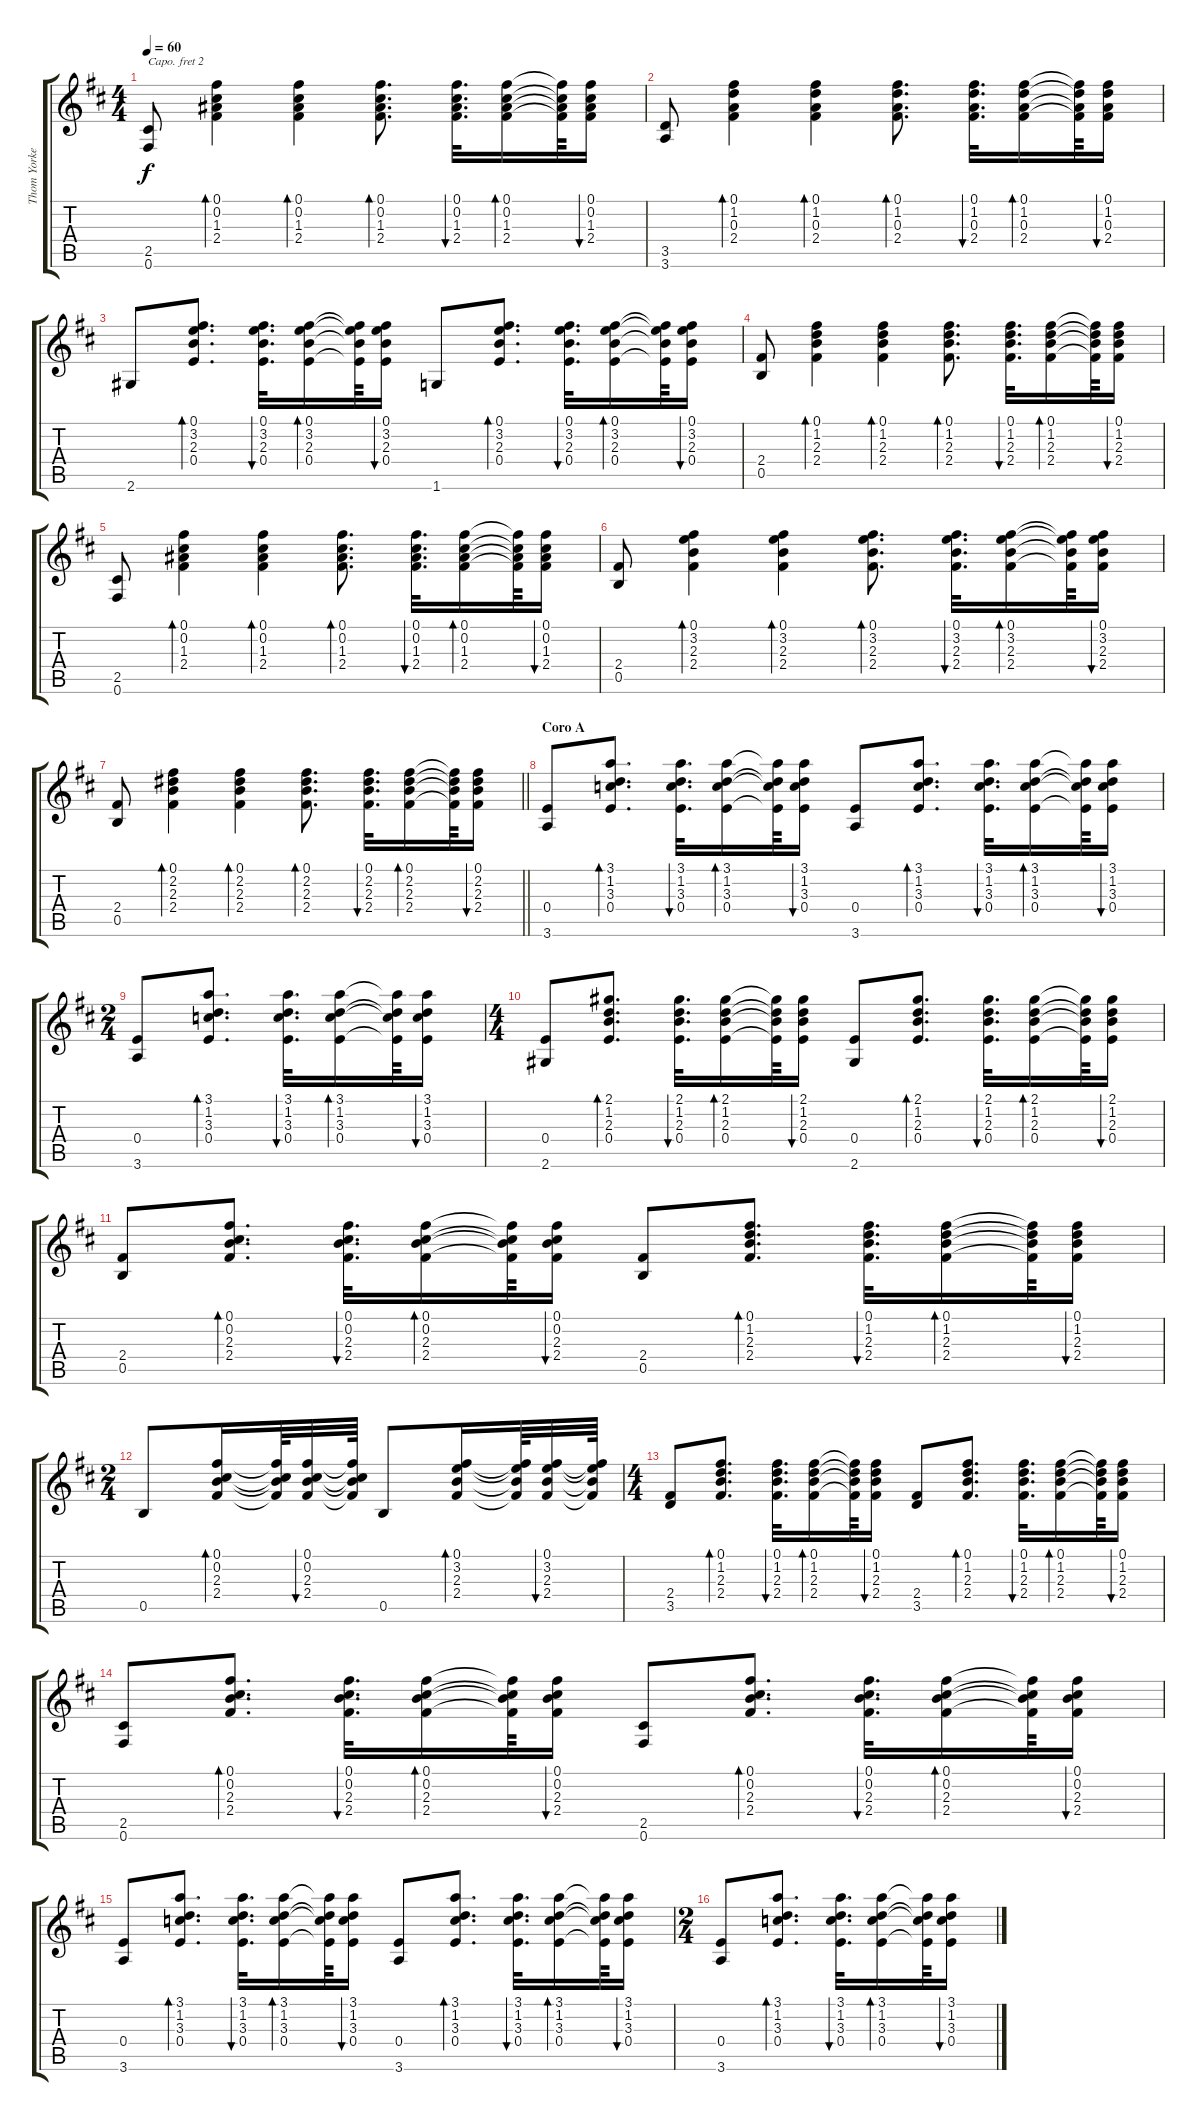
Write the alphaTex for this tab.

\track ("Thom Yorke" "Thom Yorke") {instrument acousticguitarsteel}
\staff {score tabs}
\capo 2
\tuning (E4 B3 G3 D3 A2 E2) {hide}
\ts (4 4)
\tempo 60
\clef g2
\ks d
(2.5 0.6).8{dy f} (0.1 0.2 1.3 2.4).4{bd 30} (0.1 0.2 1.3 2.4).4{bd 30} (0.1 0.2 1.3 2.4).8{d bd 30} (0.1 0.2 1.3 2.4).32{d bu 30} (0.1 0.2 1.3 2.4).16{bd 30} (0.1{t} 0.2{t} 1.3{t} 2.4{t}).64 (0.1 0.2 1.3 2.4).16{bu 30} |
(3.5 3.6).8 (0.1 1.2 0.3 2.4).4{bd 30} (0.1 1.2 0.3 2.4).4{bd 30} (0.1 1.2 0.3 2.4).8{d bd 30} (0.1 1.2 0.3 2.4).32{d bu 30} (0.1 1.2 0.3 2.4).16{bd 30} (0.1{t} 1.2{t} 0.3{t} 2.4{t}).64 (0.1 1.2 0.3 2.4).16{bu 30} |
2.6.8 (0.1 3.2 2.3 0.4).8{d bd 30} (0.1 3.2 2.3 0.4).32{d bu 30} (0.1 3.2 2.3 0.4).16{bd 30} (0.1{t} 3.2{t} 2.3{t} 0.4{t}).64 (0.1 3.2 2.3 0.4).16{bu 30} 1.6.8 (0.1 3.2 2.3 0.4).8{d bd 30} (0.1 3.2 2.3 0.4).32{d bu 30} (0.1 3.2 2.3 0.4).16{bd 30} (0.1{t} 3.2{t} 2.3{t} 0.4{t}).64 (0.1 3.2 2.3 0.4).16{bu 30} |
(2.4 0.5).8 (0.1 1.2 2.3 2.4).4{bd 30} (0.1 1.2 2.3 2.4).4{bd 30} (0.1 1.2 2.3 2.4).8{d bd 30} (0.1 1.2 2.3 2.4).32{d bu 30} (0.1 1.2 2.3 2.4).16{bd 30} (0.1{t} 1.2{t} 2.3{t} 2.4{t}).64 (0.1 1.2 2.3 2.4).16{bu 30} |
(2.5 0.6).8 (0.1 0.2 1.3 2.4).4{bd 30} (0.1 0.2 1.3 2.4).4{bd 30} (0.1 0.2 1.3 2.4).8{d bd 30} (0.1 0.2 1.3 2.4).32{d bu 30} (0.1 0.2 1.3 2.4).16{bd 30} (0.1{t} 0.2{t} 1.3{t} 2.4{t}).64 (0.1 0.2 1.3 2.4).16{bu 30} |
(2.4 0.5).8 (0.1 3.2 2.3 2.4).4{bd 30} (0.1 3.2 2.3 2.4).4{bd 30} (0.1 3.2 2.3 2.4).8{d bd 30} (0.1 3.2 2.3 2.4).32{d bu 30} (0.1 3.2 2.3 2.4).16{bd 30} (0.1{t} 3.2{t} 2.3{t} 2.4{t}).64 (0.1 3.2 2.3 2.4).16{bu 30} |
\barLineRight lightlight
(2.4 0.5).8 (0.1 2.2 2.3 2.4).4{bd 30} (0.1 2.2 2.3 2.4).4{bd 30} (0.1 2.2 2.3 2.4).8{d bd 30} (0.1 2.2 2.3 2.4).32{d bu 30} (0.1 2.2 2.3 2.4).16{bd 30} (0.1{t} 2.2{t} 2.3{t} 2.4{t}).64 (0.1 2.2 2.3 2.4).16{bu 30} |
\section ("" "Coro A")
(0.4 3.6).8 (3.1 1.2 3.3 0.4).8{d bd 30} (3.1 1.2 3.3 0.4).32{d bu 30} (3.1 1.2 3.3 0.4).16{bd 30} (3.1{t} 1.2{t} 3.3{t} 0.4{t}).64 (3.1 1.2 3.3 0.4).16{bu 30} (0.4 3.6).8 (3.1 1.2 3.3 0.4).8{d bd 30} (3.1 1.2 3.3 0.4).32{d bu 30} (3.1 1.2 3.3 0.4).16{bd 30} (3.1{t} 1.2{t} 3.3{t} 0.4{t}).64 (3.1 1.2 3.3 0.4).16{bu 30} |
\ts (2 4)
(0.4 3.6).8 (3.1 1.2 3.3 0.4).8{d bd 30} (3.1 1.2 3.3 0.4).32{d bu 30} (3.1 1.2 3.3 0.4).16{bd 30} (3.1{t} 1.2{t} 3.3{t} 0.4{t}).64 (3.1 1.2 3.3 0.4).16{bu 30} |
\ts (4 4)
(0.4 2.6).8 (2.1 1.2 2.3 0.4).8{d bd 30} (2.1 1.2 2.3 0.4).32{d bu 30} (2.1 1.2 2.3 0.4).16{bd 30} (2.1{t} 1.2{t} 2.3{t} 0.4{t}).64 (2.1 1.2 2.3 0.4).16{bu 30} (0.4 2.6).8 (2.1 1.2 2.3 0.4).8{d bd 30} (2.1 1.2 2.3 0.4).32{d bu 30} (2.1 1.2 2.3 0.4).16{bd 30} (2.1{t} 1.2{t} 2.3{t} 0.4{t}).64 (2.1 1.2 2.3 0.4).16{bu 30} |
(2.4 0.5).8 (0.1 0.2 2.3 2.4).8{d bd 30} (0.1 0.2 2.3 2.4).32{d bu 30} (0.1 0.2 2.3 2.4).16{bd 30} (0.1{t} 0.2{t} 2.3{t} 2.4{t}).64 (0.1 0.2 2.3 2.4).16{bu 30} (2.4 0.5).8 (0.1 1.2 2.3 2.4).8{d bd 30} (0.1 1.2 2.3 2.4).32{d bu 30} (0.1 1.2 2.3 2.4).16{bd 30} (0.1{t} 1.2{t} 2.3{t} 2.4{t}).64 (0.1 1.2 2.3 2.4).16{bu 30} |
\ts (2 4)
0.5.8 (0.1 0.2 2.3 2.4).16{bd 30} (0.1{t} 0.2{t} 2.3{t} 2.4{t}).64 (0.1 0.2 2.3 2.4).32{bu 30} (0.1{t} 0.2{t} 2.3{t} 2.4{t}).64 0.5.8 (0.1 3.2 2.3 2.4).16{bd 30} (0.1{t} 3.2{t} 2.3{t} 2.4{t}).64 (0.1 3.2 2.3 2.4).32{bu 30} (0.1{t} 3.2{t} 2.3{t} 2.4{t}).64 |
\ts (4 4)
(2.4 3.5).8 (0.1 1.2 2.3 2.4).8{d bd 30} (0.1 1.2 2.3 2.4).32{d bu 30} (0.1 1.2 2.3 2.4).16{bd 30} (0.1{t} 1.2{t} 2.3{t} 2.4{t}).64 (0.1 1.2 2.3 2.4).16{bu 30} (2.4 3.5).8 (0.1 1.2 2.3 2.4).8{d bd 30} (0.1 1.2 2.3 2.4).32{d bu 30} (0.1 1.2 2.3 2.4).16{bd 30} (0.1{t} 1.2{t} 2.3{t} 2.4{t}).64 (0.1 1.2 2.3 2.4).16{bu 30} |
(2.5 0.6).8 (0.1 0.2 2.3 2.4).8{d bd 30} (0.1 0.2 2.3 2.4).32{d bu 30} (0.1 0.2 2.3 2.4).16{bd 30} (0.1{t} 0.2{t} 2.3{t} 2.4{t}).64 (0.1 0.2 2.3 2.4).16{bu 30} (2.5 0.6).8 (0.1 0.2 2.3 2.4).8{d bd 30} (0.1 0.2 2.3 2.4).32{d bu 30} (0.1 0.2 2.3 2.4).16{bd 30} (0.1{t} 0.2{t} 2.3{t} 2.4{t}).64 (0.1 0.2 2.3 2.4).16{bu 30} |
(0.4 3.6).8 (3.1 1.2 3.3 0.4).8{d bd 30} (3.1 1.2 3.3 0.4).32{d bu 30} (3.1 1.2 3.3 0.4).16{bd 30} (3.1{t} 1.2{t} 3.3{t} 0.4{t}).64 (3.1 1.2 3.3 0.4).16{bu 30} (0.4 3.6).8 (3.1 1.2 3.3 0.4).8{d bd 30} (3.1 1.2 3.3 0.4).32{d bu 30} (3.1 1.2 3.3 0.4).16{bd 30} (3.1{t} 1.2{t} 3.3{t} 0.4{t}).64 (3.1 1.2 3.3 0.4).16{bu 30} |
\ts (2 4)
(0.4 3.6).8 (3.1 1.2 3.3 0.4).8{d bd 30} (3.1 1.2 3.3 0.4).32{d bu 30} (3.1 1.2 3.3 0.4).16{bd 30} (3.1{t} 1.2{t} 3.3{t} 0.4{t}).64 (3.1 1.2 3.3 0.4).16{bu 30}
